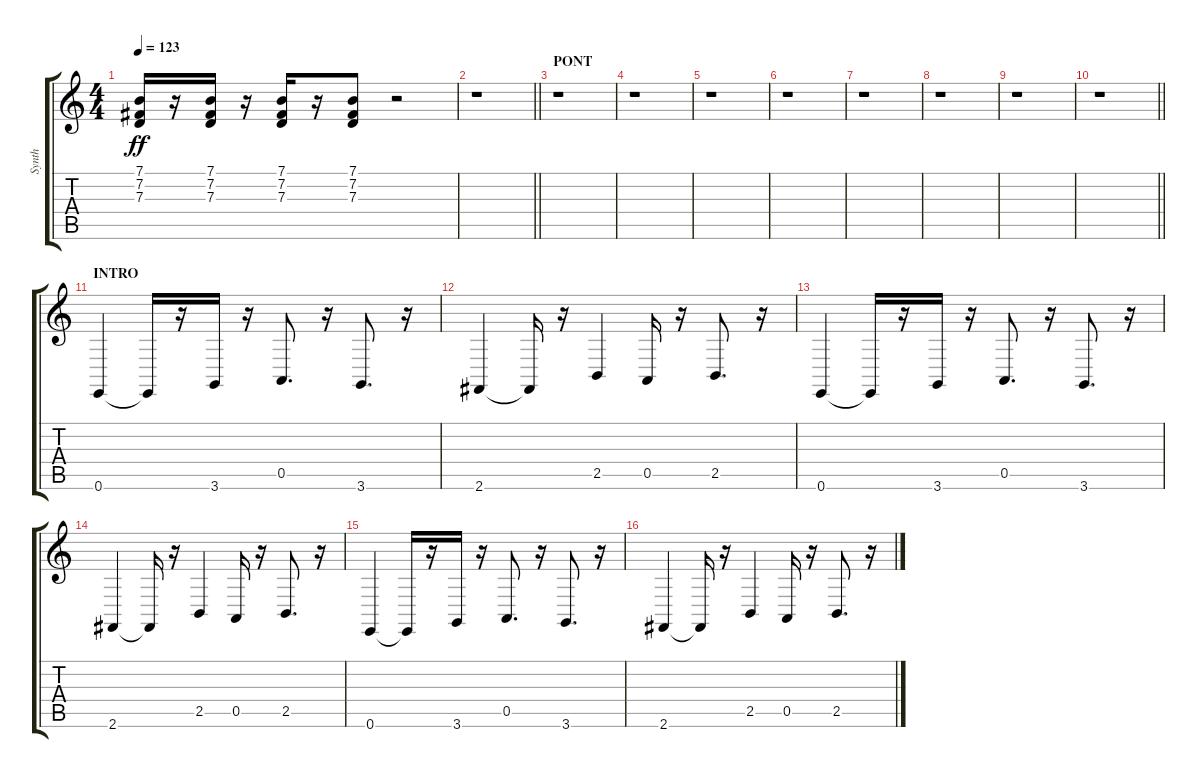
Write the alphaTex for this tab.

\track ("Synth" "Synth") {instrument clavinet}
\staff {score tabs}
\tuning (E4 B3 G3 D3 A2 E2) {hide}
\ts (4 4)
\tempo 123
\clef g2
\ks c
(7.1 7.2 7.3).16{dy ff} r.16 (7.1 7.2 7.3).16 r.16 (7.1 7.2 7.3).16 r.16 (7.1 7.2 7.3).8 r.2 |
\barLineRight lightlight
r.1 |
\section ("" "PONT")
r.1 |
r.1 |
r.1 |
r.1 |
r.1 |
r.1 |
r.1 |
\barLineRight lightlight
r.1 |
\section ("" "INTRO")
0.6.4 0.6{t}.16 r.16 3.6.16 r.16 0.5.8{d} r.16 3.6.8{d} r.16 |
2.6.4 2.6{t}.16 r.16 2.5.4 0.5.16 r.16 2.5.8{d} r.16 |
0.6.4 0.6{t}.16 r.16 3.6.16 r.16 0.5.8{d} r.16 3.6.8{d} r.16 |
2.6.4 2.6{t}.16 r.16 2.5.4 0.5.16 r.16 2.5.8{d} r.16 |
0.6.4 0.6{t}.16 r.16 3.6.16 r.16 0.5.8{d} r.16 3.6.8{d} r.16 |
2.6.4 2.6{t}.16 r.16 2.5.4 0.5.16 r.16 2.5.8{d} r.16
